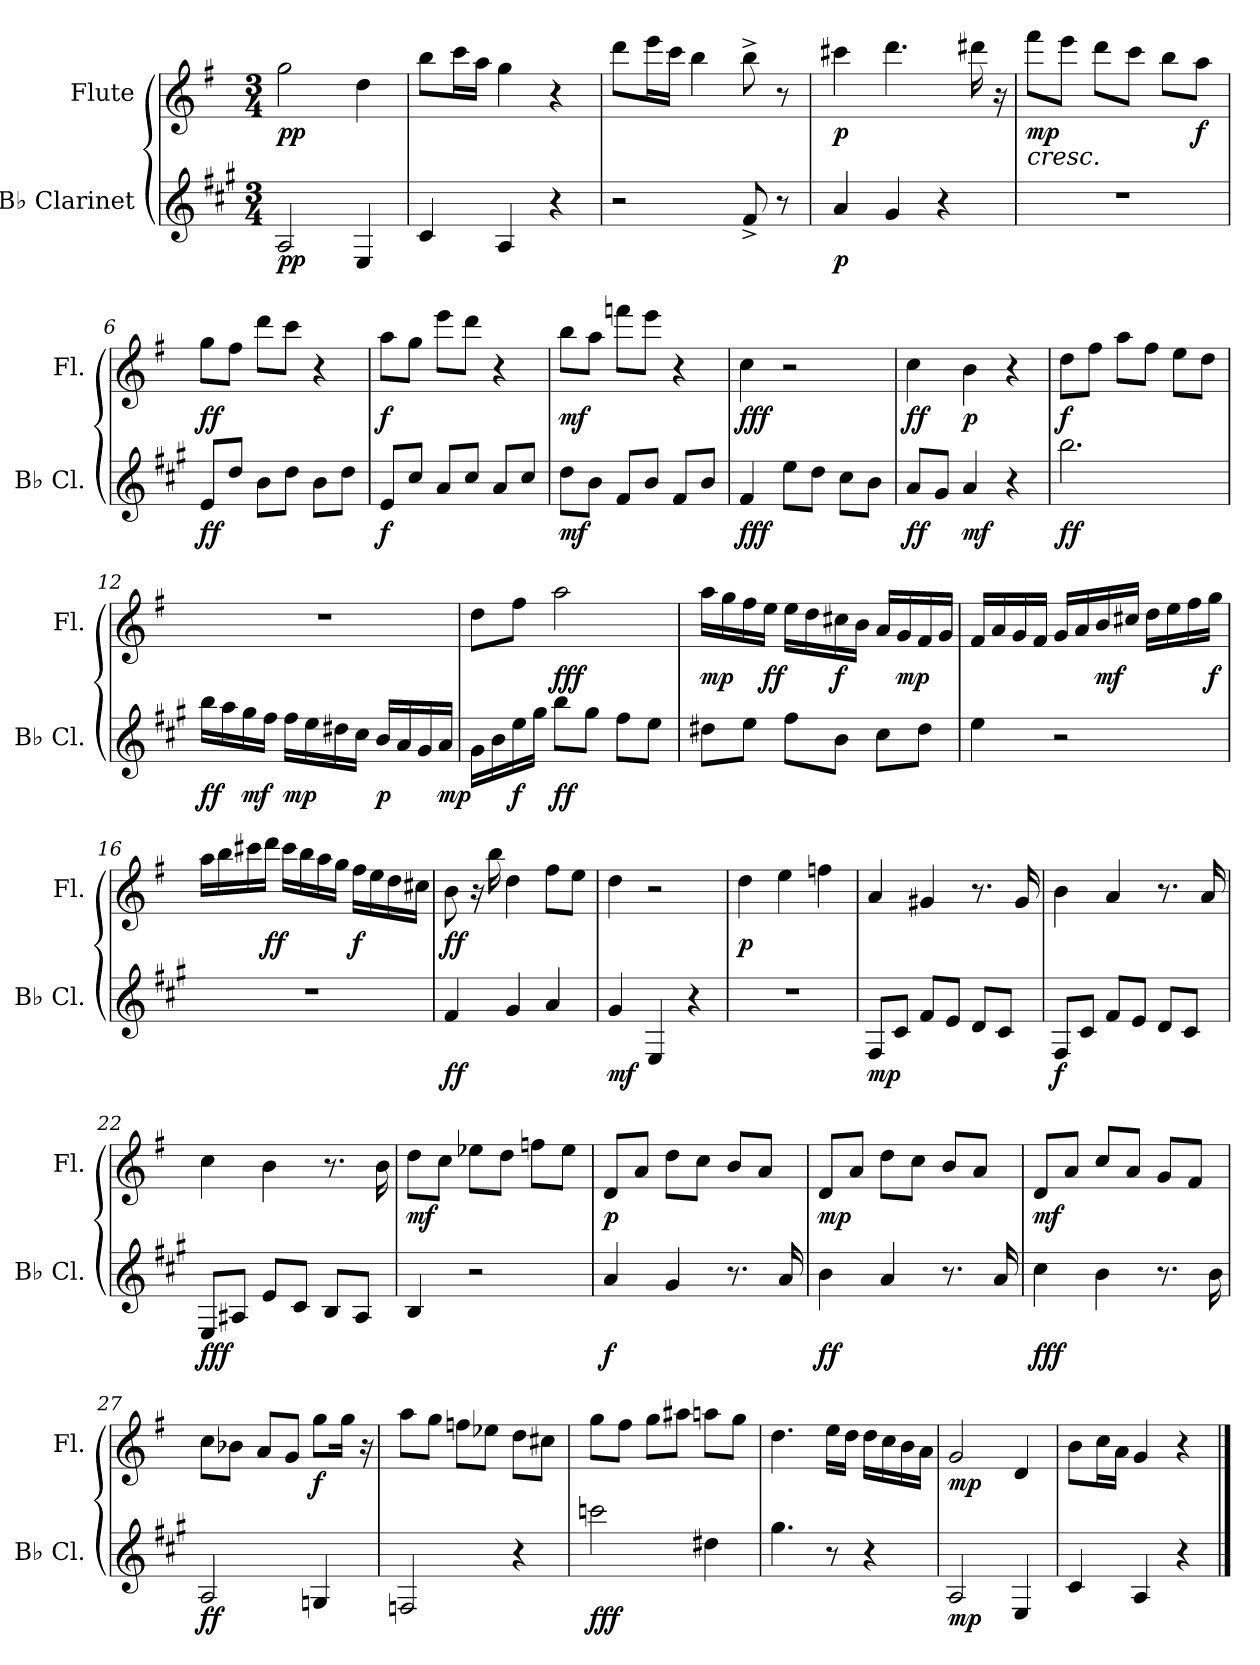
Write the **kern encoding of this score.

**kern	**dynam	**kern	**dynam
*part2	*part2	*part1	*part1
*staff2	*staff2	*staff1	*staff1
*I"B♭ Clarinet	*	*I"Flute	*
*I'B♭ Cl.	*	*I'Fl.	*
*clefG2	*	*clefG2	*
*ITrd1c2	*	*	*
*k[f#]	*	*k[f#]	*
*M3/4	*	*M3/4	*
=1	=1	=1	=1
!	!LO:DY:b	!	!LO:DY:b
2G/	pp	2gg\	pp
4D/	.	4dd\	.
=2	=2	=2	=2
4B/	.	8bb\L	.
.	.	16ccc\L	.
.	.	16aa\JJ	.
4G/	.	4gg\	.
4r	.	4r	.
=3	=3	=3	=3
2r	.	8ddd\L	.
.	.	16eee\L	.
.	.	16ccc\JJ	.
.	.	4bb\	.
8e^/	.	8bb^\	.
8r	.	8r	.
=4	=4	=4	=4
!	!LO:DY:b	!	!LO:DY:b
4g/	p	4ccc#X\	p
4f#/	.	4.ddd\	.
4r	.	.	.
.	.	16ddd#X\	.
.	.	16r	.
=5	=5	=5	=5
!	!	!	!LO:HP:b
!	!	!	!LO:DY:n=1:b
2.r	.	8fff#\L	< mp
.	.	8eee\J	.
.	.	8ddd\L	.
.	.	8ccc\J	.
.	.	8bb\L	.
!	!	!	!LO:DY:n=2:b
.	.	8aa\J	f
.	.	.	[
!!LO:LB:g=z
=6	=6	=6	=6
!	!LO:DY:b	!	!LO:DY:b
8d/L	ff	8gg\L	ff
8cc/J	.	8ff#\J	.
8a\L	.	8ddd\L	.
8cc\J	.	8ccc\J	.
8a\L	.	4r	.
8cc\J	.	.	.
=7	=7	=7	=7
!	!LO:DY:b	!	!LO:DY:b
8d/L	f	8aa\L	f
8b/J	.	8gg\J	.
8g/L	.	8eee\L	.
8b/J	.	8ddd\J	.
8g/L	.	4r	.
8b/J	.	.	.
=8	=8	=8	=8
!	!LO:DY:b	!	!LO:DY:b
8cc\L	mf	8bb\L	mf
8a\J	.	8aa\J	.
8e/L	.	8fffn\L	.
8a/J	.	8eee\J	.
8e/L	.	4r	.
8a/J	.	.	.
=9	=9	=9	=9
!	!LO:DY:b	!	!LO:DY:b
4e/	fff	4cc\	fff
8dd\L	.	2r	.
8cc\J	.	.	.
8b\L	.	.	.
8a\J	.	.	.
=10	=10	=10	=10
!	!LO:DY:b	!	!LO:DY:b
8g/L	ff	4cc\	ff
8f#/J	.	.	.
!	!LO:DY:b	!	!LO:DY:b
4g/	mf	4b\	p
4r	.	4r	.
=11	=11	=11	=11
!	!LO:DY:b	!	!LO:DY:b
2.aa\	ff	8dd\L	f
.	.	8ff#\J	.
.	.	8aa\L	.
.	.	8ff#\J	.
.	.	8ee\L	.
.	.	8dd\J	.
!!LO:LB:g=z
=12	=12	=12	=12
!	!LO:DY:b	!	!
16aa\LL	ff	2.r	.
16gg\	.	.	.
!	!LO:DY:b	!	!
16ff#\	mf	.	.
16ee\JJ	.	.	.
!	!LO:DY:b	!	!
16ee\LL	mp	.	.
16dd\	.	.	.
16cc#X\	.	.	.
16b\JJ	.	.	.
!	!LO:DY:b	!	!
16a/LL	p	.	.
16g/	.	.	.
16f#/	.	.	.
!	!LO:DY:b	!	!
16g/JJ	mp	.	.
=13	=13	=13	=13
16f#\LL	.	8dd\L	.
16a\	.	.	.
!	!LO:DY:b	!	!
16dd\	f	8ff#\J	.
16ff#\JJ	.	.	.
!	!LO:DY:b	!	!LO:DY:b
8aa\L	ff	2aa\	fff
8ff#\J	.	.	.
8ee\L	.	.	.
8dd\J	.	.	.
=14	=14	=14	=14
!	!	!	!LO:DY:b
8cc#X\L	.	16aa\LL	mp
.	.	16gg\	.
8dd\J	.	16ff#\	.
!	!	!	!LO:DY:b
.	.	16ee\JJ	ff
8ee\L	.	16ee\LL	.
.	.	16dd\	.
!	!	!	!LO:DY:b
8a\J	.	16cc#X\	f
.	.	16b\JJ	.
8b\L	.	16a/LL	.
!	!	!	!LO:DY:b
.	.	16g/	mp
8cc#\J	.	16f#/	.
.	.	16g/JJ	.
!!LO:LB:g=z
=15	=15	=15	=15
4dd\	.	16f#/LL	.
.	.	16a/	.
.	.	16g/	.
.	.	16f#/JJ	.
2r	.	16g/LL	.
.	.	16a/	.
!	!	!	!LO:DY:b
.	.	16b/	mf
.	.	16cc#X/JJ	.
.	.	16dd\LL	.
.	.	16ee\	.
.	.	16ff#\	.
!	!	!	!LO:DY:b
.	.	16gg\JJ	f
=16	=16	=16	=16
2.r	.	16aa\LL	.
.	.	16bb\	.
.	.	16ccc#X\	.
!	!	!	!LO:DY:b
.	.	16ddd\JJ	ff
.	.	16ccc#\LL	.
.	.	16bb\	.
.	.	16aa\	.
.	.	16gg\JJ	.
!	!	!	!LO:DY:b
.	.	16ff#\LL	f
.	.	16ee\	.
.	.	16dd\	.
.	.	16cc#X\JJ	.
=17	=17	=17	=17
!	!LO:DY:b	!	!LO:DY:b
4e/	ff	8b\	ff
.	.	16r	.
.	.	16bb\	.
4f#/	.	4dd\	.
4g/	.	8ff#\L	.
.	.	8ee\J	.
=18	=18	=18	=18
!	!LO:DY:b	!	!
4f#/	mf	4dd\	.
4D/	.	2r	.
4r	.	.	.
!!LO:LB:g=z
=19	=19	=19	=19
!	!	!	!LO:DY:b
2.r	.	4dd\	p
.	.	4ee\	.
.	.	4ffn\	.
=20	=20	=20	=20
!	!LO:DY:b	!	!
8E/L	mp	4a/	.
8B/J	.	.	.
8e/L	.	4g#X/	.
8d/J	.	.	.
8c/L	.	8.r	.
8B/J	.	.	.
.	.	16g#/	.
=21	=21	=21	=21
!	!LO:DY:b	!	!
8E/L	f	4b\	.
8B/J	.	.	.
8e/L	.	4a/	.
8d/J	.	.	.
8c/L	.	8.r	.
8B/J	.	.	.
.	.	16a/	.
=22	=22	=22	=22
!	!LO:DY:b	!	!
8D/L	fff	4cc\	.
8G#X/J	.	.	.
8d/L	.	4b\	.
8B/J	.	.	.
8A/L	.	8.r	.
8G#/J	.	.	.
.	.	16b\	.
=23	=23	=23	=23
!	!	!	!LO:DY:b
4A/	.	8dd\L	mf
.	.	8cc\J	.
2r	.	8ee-X\L	.
.	.	8dd\J	.
.	.	8ffn\L	.
.	.	8ee-\J	.
!!LO:PB:g=z
=24	=24	=24	=24
!	!LO:DY:b	!	!LO:DY:b
4g/	f	8d/L	p
.	.	8a/J	.
4f#/	.	8dd\L	.
.	.	8cc\J	.
8.r	.	8b/L	.
.	.	8a/J	.
16g/	.	.	.
=25	=25	=25	=25
!	!LO:DY:b	!	!LO:DY:b
4a\	ff	8d/L	mp
.	.	8a/J	.
4g/	.	8dd\L	.
.	.	8cc\J	.
8.r	.	8b/L	.
.	.	8a/J	.
16g/	.	.	.
=26	=26	=26	=26
!	!LO:DY:b	!	!LO:DY:b
4b\	fff	8d/L	mf
.	.	8a/J	.
4a\	.	8cc/L	.
.	.	8a/J	.
8.r	.	8g/L	.
.	.	8f#/J	.
16a\	.	.	.
=27	=27	=27	=27
!	!LO:DY:b	!	!
2G/	ff	8cc\L	.
.	.	8b-X\J	.
.	.	8a/L	.
.	.	8g/J	.
!	!	!	!LO:DY:b
4Fn/	.	8gg\L	f
.	.	16gg\Jk	.
.	.	16r	.
=28	=28	=28	=28
2E-X/	.	8aa\L	.
.	.	8gg\J	.
.	.	8ffn\L	.
.	.	8ee-X\J	.
4r	.	8dd\L	.
.	.	8cc#X\J	.
!!LO:LB:g=z
=29	=29	=29	=29
!	!LO:DY:b	!	!
2bb-X\	fff	8gg\L	.
.	.	8ff#\J	.
.	.	8gg\L	.
.	.	8aa#X\J	.
4cc#X\	.	8aan\L	.
.	.	8gg\J	.
=30	=30	=30	=30
4.ff#\	.	4.dd\	.
8r	.	16ee\LL	.
.	.	16dd\JJ	.
4r	.	16dd\LL	.
.	.	16cc\	.
.	.	16b\	.
.	.	16a\JJ	.
=31	=31	=31	=31
!	!LO:DY:b	!	!LO:DY:b
2G/	mp	2g/	mp
4D/	.	4d/	.
=32	=32	=32	=32
4B/	.	8b\L	.
.	.	16cc\L	.
.	.	16a\JJ	.
4G/	.	4g/	.
4r	.	4r	.
==	==	==	==
*-	*-	*-	*-
